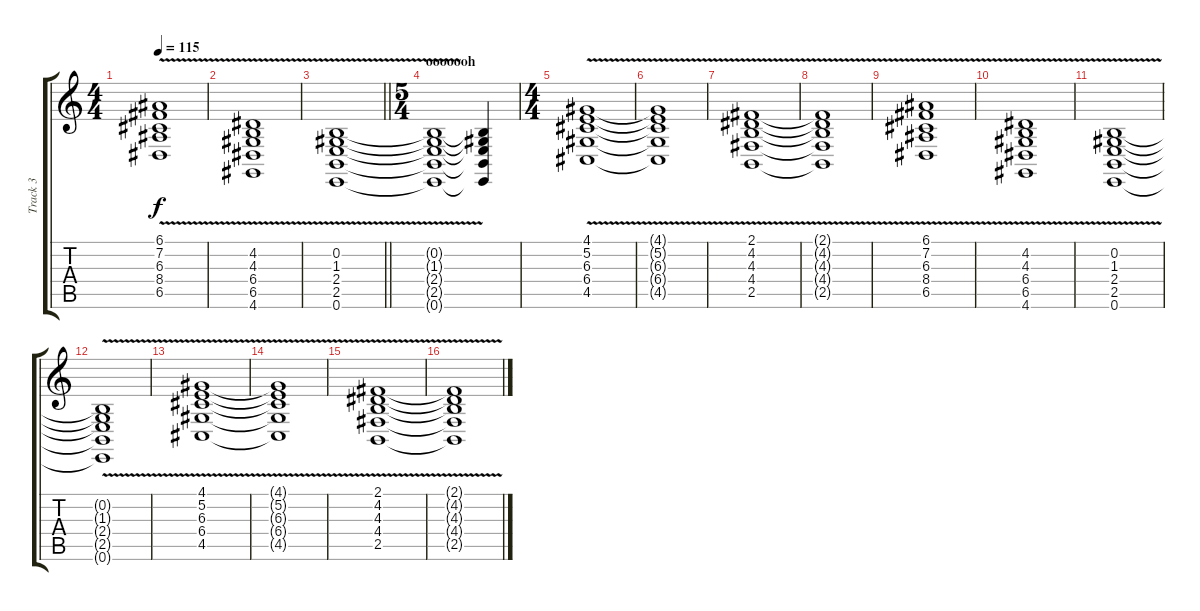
\track ("Track 3" "Track 3") {instrument pad2warm}
\staff {score tabs}
\tuning (E4 B3 G3 D3 A2 E2) {hide}
\ts (4 4)
\tempo 115
\clef g2
\ks c
(6.1{v} 7.2{v} 6.3{v} 8.4{v} 6.5{v}).1{dy f} |
(4.2{v} 4.3{v} 6.4{v} 6.5{v} 4.6{v}).1 |
\barLineRight lightlight
(0.2{v} 1.3{v} 2.4{v} 2.5{v} 0.6{v}).1 |
\ts (5 4)
\section ("" "ooooooh")
(0.2{t} 1.3{t} 2.4{t} 2.5{t} 0.6{t}).1 (0.2{t} 1.3{t} 2.4{t} 2.5{t} 0.6{t}).4 |
\ts (4 4)
(4.1{v} 5.2{v} 6.3{v} 6.4{v} 4.5{v}).1 |
(4.1{t} 5.2{t} 6.3{t} 6.4{t} 4.5{t}).1 |
(2.1{v} 4.2{v} 4.3{v} 4.4{v} 2.5{v}).1 |
(2.1{t} 4.2{t} 4.3{t} 4.4{t} 2.5{t}).1 |
(6.1{v} 7.2{v} 6.3{v} 8.4{v} 6.5{v}).1 |
(4.2{v} 4.3{v} 6.4{v} 6.5{v} 4.6{v}).1 |
(0.2{v} 1.3{v} 2.4{v} 2.5{v} 0.6{v}).1 |
(0.2{t} 1.3{t} 2.4{t} 2.5{t} 0.6{t}).1 |
(4.1{v} 5.2{v} 6.3{v} 6.4{v} 4.5{v}).1 |
(4.1{t} 5.2{t} 6.3{t} 6.4{t} 4.5{t}).1 |
(2.1{v} 4.2{v} 4.3{v} 4.4{v} 2.5{v}).1 |
(2.1{t} 4.2{t} 4.3{t} 4.4{t} 2.5{t}).1
